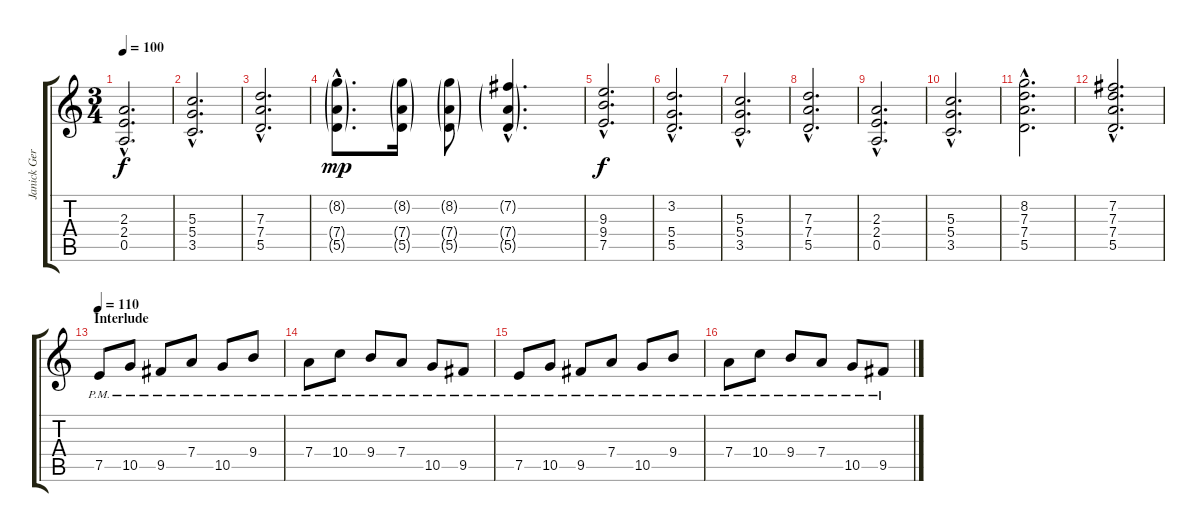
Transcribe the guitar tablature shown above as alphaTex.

\track ("Janick Gers" "Janick Ger") {instrument distortionguitar}
\staff {score tabs}
\tuning (E4 B3 G3 D3 A2 E2) {hide}
\ts (3 4)
\tempo 100
\clef g2
\ks c
(2.3{hac} 2.4{hac} 0.5{hac}).2{d dy f} |
(5.3{hac} 5.4{hac} 3.5{hac}).2{d} |
(7.3{hac} 7.4{hac} 5.5{hac}).2{d} |
(8.2{g hac} 7.4{g hac} 5.5{g hac}).8{d dy mp} (8.2{g} 7.4{g} 5.5{g}).16 (8.2{g} 7.4{g} 5.5{g}).8 (7.2{g hac} 7.4{g hac} 5.5{g hac}).4{d} |
(9.3{hac} 9.4{hac} 7.5{hac}).2{d dy f} |
(3.2{hac} 5.4{hac} 5.5{hac}).2{d} |
(5.3{hac} 5.4{hac} 3.5{hac}).2{d} |
(7.3{hac} 7.4{hac} 5.5{hac}).2{d} |
(2.3{hac} 2.4{hac} 0.5{hac}).2{d} |
(5.3{hac} 5.4{hac} 3.5{hac}).2{d} |
(8.2{hac} 7.3{hac} 7.4{hac} 5.5{hac}).2{d} |
(7.2{hac} 7.3{hac} 7.4{hac} 5.5{hac}).2{d} |
\section ("" "Interlude")
\tempo 110
7.5{pm}.8{volume 14} 10.5{pm}.8 9.5{pm}.8 7.4{pm}.8 10.5{pm}.8 9.4{pm}.8 |
7.4{pm}.8 10.4{pm}.8 9.4{pm}.8 7.4{pm}.8 10.5{pm}.8 9.5{pm}.8 |
7.5{pm}.8 10.5{pm}.8 9.5{pm}.8 7.4{pm}.8 10.5{pm}.8 9.4{pm}.8 |
7.4{pm}.8 10.4{pm}.8 9.4{pm}.8 7.4{pm}.8 10.5{pm}.8 9.5{pm}.8
